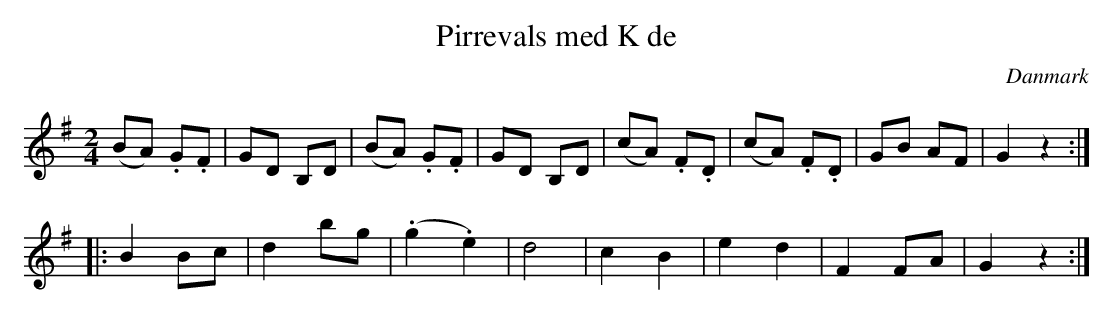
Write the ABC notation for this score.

X:1
T: Pirrevals med K de
O:Danmark
M: 2/4
L: 1/8
K: G
(BA) .G.F|GD B,D|(BA) .G.F|GD B,D|(cA) .F.D|(cA) .F.D|GB AF|G2 z2:|
|:B2 Bc|d2 bg|(.g2.e2)|d4|c2 B2|e2 d2|F2 FA|G2 z2:|
